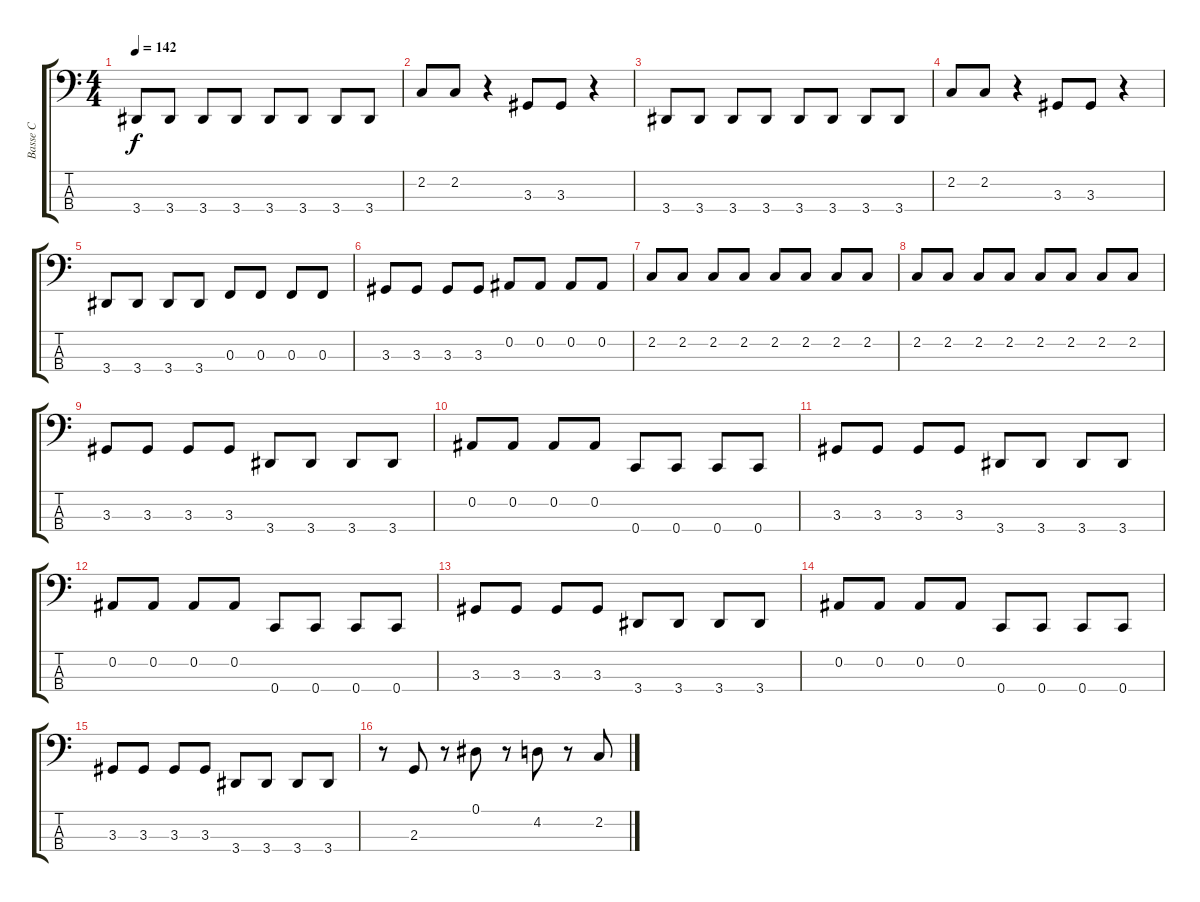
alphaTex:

\track ("Basse C" "Basse C") {instrument electricbassfinger}
\staff {score tabs}
\tuning (Eb2 Bb1 F1 C1) {hide}
\ts (4 4)
\tempo 142
\clef f4
\ks c
3.4.8{dy f} 3.4.8 3.4.8 3.4.8 3.4.8 3.4.8 3.4.8 3.4.8 |
2.2.8 2.2.8 r.4 3.3.8 3.3.8 r.4 |
3.4.8 3.4.8 3.4.8 3.4.8 3.4.8 3.4.8 3.4.8 3.4.8 |
2.2.8 2.2.8 r.4 3.3.8 3.3.8 r.4 |
3.4.8 3.4.8 3.4.8 3.4.8 0.3.8 0.3.8 0.3.8 0.3.8 |
3.3.8 3.3.8 3.3.8 3.3.8 0.2.8 0.2.8 0.2.8 0.2.8 |
2.2.8 2.2.8 2.2.8 2.2.8 2.2.8 2.2.8 2.2.8 2.2.8 |
2.2.8 2.2.8 2.2.8 2.2.8 2.2.8 2.2.8 2.2.8 2.2.8 |
3.3.8 3.3.8 3.3.8 3.3.8 3.4.8 3.4.8 3.4.8 3.4.8 |
0.2.8 0.2.8 0.2.8 0.2.8 0.4.8 0.4.8 0.4.8 0.4.8 |
3.3.8 3.3.8 3.3.8 3.3.8 3.4.8 3.4.8 3.4.8 3.4.8 |
0.2.8 0.2.8 0.2.8 0.2.8 0.4.8 0.4.8 0.4.8 0.4.8 |
3.3.8 3.3.8 3.3.8 3.3.8 3.4.8 3.4.8 3.4.8 3.4.8 |
0.2.8 0.2.8 0.2.8 0.2.8 0.4.8 0.4.8 0.4.8 0.4.8 |
3.3.8 3.3.8 3.3.8 3.3.8 3.4.8 3.4.8 3.4.8 3.4.8 |
r.8 2.3.8 r.8 0.1.8 r.8 4.2.8 r.8 2.2.8
